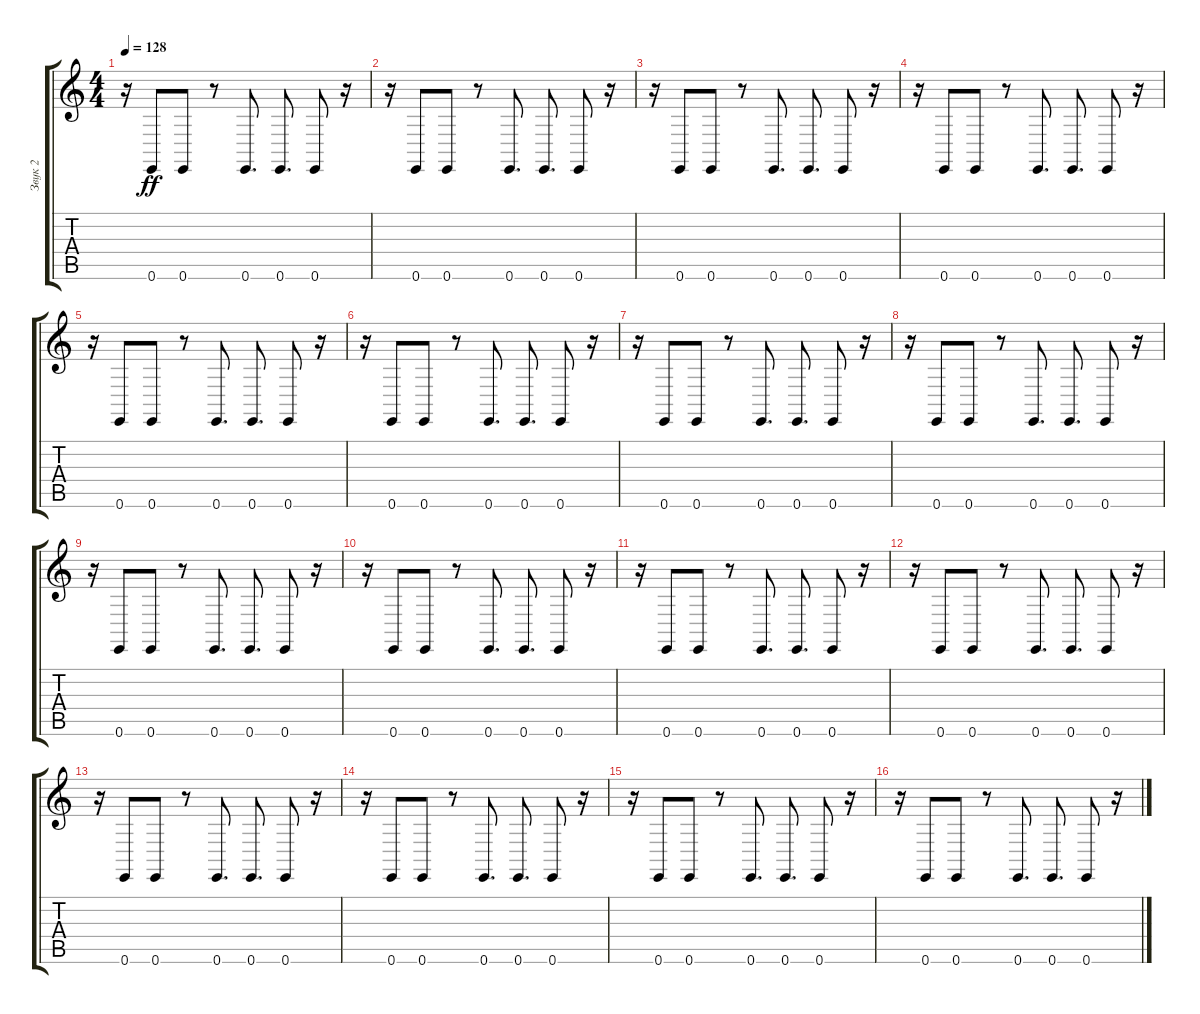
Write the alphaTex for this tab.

\track ("Звук 2" "Звук 2") {instrument blownbottle}
\staff {score tabs}
\tuning (E4 B3 G3 D3 A2 E2) {hide}
\ts (4 4)
\tempo 128
\clef g2
\ks c
r.16{dy ff} 0.6.8 0.6.8 r.8 0.6.8{d} 0.6.8{d} 0.6.8 r.16 |
r.16 0.6.8 0.6.8 r.8 0.6.8{d} 0.6.8{d} 0.6.8 r.16 |
r.16 0.6.8 0.6.8 r.8 0.6.8{d} 0.6.8{d} 0.6.8 r.16 |
r.16 0.6.8 0.6.8 r.8 0.6.8{d} 0.6.8{d} 0.6.8 r.16 |
r.16 0.6.8 0.6.8 r.8 0.6.8{d} 0.6.8{d} 0.6.8 r.16 |
r.16 0.6.8 0.6.8 r.8 0.6.8{d} 0.6.8{d} 0.6.8 r.16 |
r.16 0.6.8 0.6.8 r.8 0.6.8{d} 0.6.8{d} 0.6.8 r.16 |
r.16 0.6.8 0.6.8 r.8 0.6.8{d} 0.6.8{d} 0.6.8 r.16 |
r.16 0.6.8 0.6.8 r.8 0.6.8{d} 0.6.8{d} 0.6.8 r.16 |
r.16 0.6.8 0.6.8 r.8 0.6.8{d} 0.6.8{d} 0.6.8 r.16 |
r.16 0.6.8 0.6.8 r.8 0.6.8{d} 0.6.8{d} 0.6.8 r.16 |
r.16 0.6.8 0.6.8 r.8 0.6.8{d} 0.6.8{d} 0.6.8 r.16 |
r.16 0.6.8 0.6.8 r.8 0.6.8{d} 0.6.8{d} 0.6.8 r.16 |
r.16 0.6.8 0.6.8 r.8 0.6.8{d} 0.6.8{d} 0.6.8 r.16 |
r.16 0.6.8 0.6.8 r.8 0.6.8{d} 0.6.8{d} 0.6.8 r.16 |
r.16 0.6.8 0.6.8 r.8 0.6.8{d} 0.6.8{d} 0.6.8 r.16
